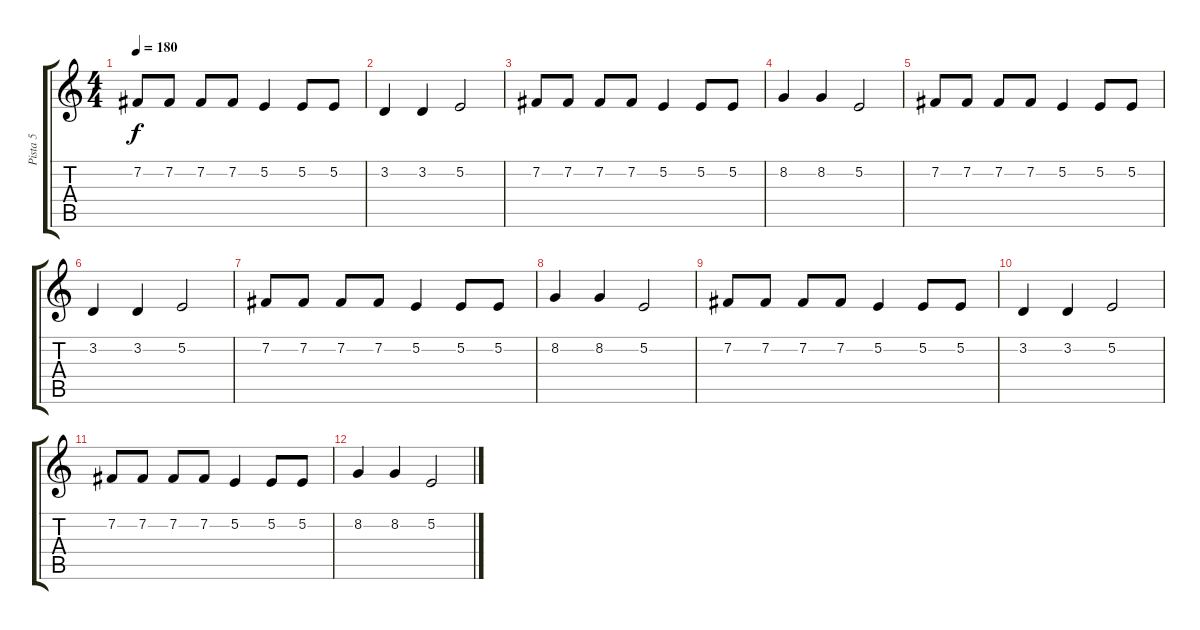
\track ("Pista 5" "Pista 5") {instrument electricgrandpiano}
\staff {score tabs}
\tuning (E4 B3 G3 D3 A2 E2) {hide}
\ts (4 4)
\tempo 180
\clef g2
\ks c
7.2.8{dy f} 7.2.8 7.2.8 7.2.8 5.2.4 5.2.8 5.2.8 |
3.2.4 3.2.4 5.2.2 |
7.2.8 7.2.8 7.2.8 7.2.8 5.2.4 5.2.8 5.2.8 |
8.2.4 8.2.4 5.2.2 |
7.2.8{volume 8} 7.2.8 7.2.8 7.2.8 5.2.4 5.2.8 5.2.8 |
3.2.4 3.2.4 5.2.2 |
7.2.8 7.2.8 7.2.8 7.2.8 5.2.4 5.2.8 5.2.8 |
8.2.4 8.2.4 5.2.2 |
7.2.8{volume 0} 7.2.8 7.2.8 7.2.8 5.2.4 5.2.8 5.2.8 |
3.2.4 3.2.4 5.2.2 |
7.2.8 7.2.8 7.2.8 7.2.8 5.2.4 5.2.8 5.2.8 |
8.2.4 8.2.4 5.2.2
